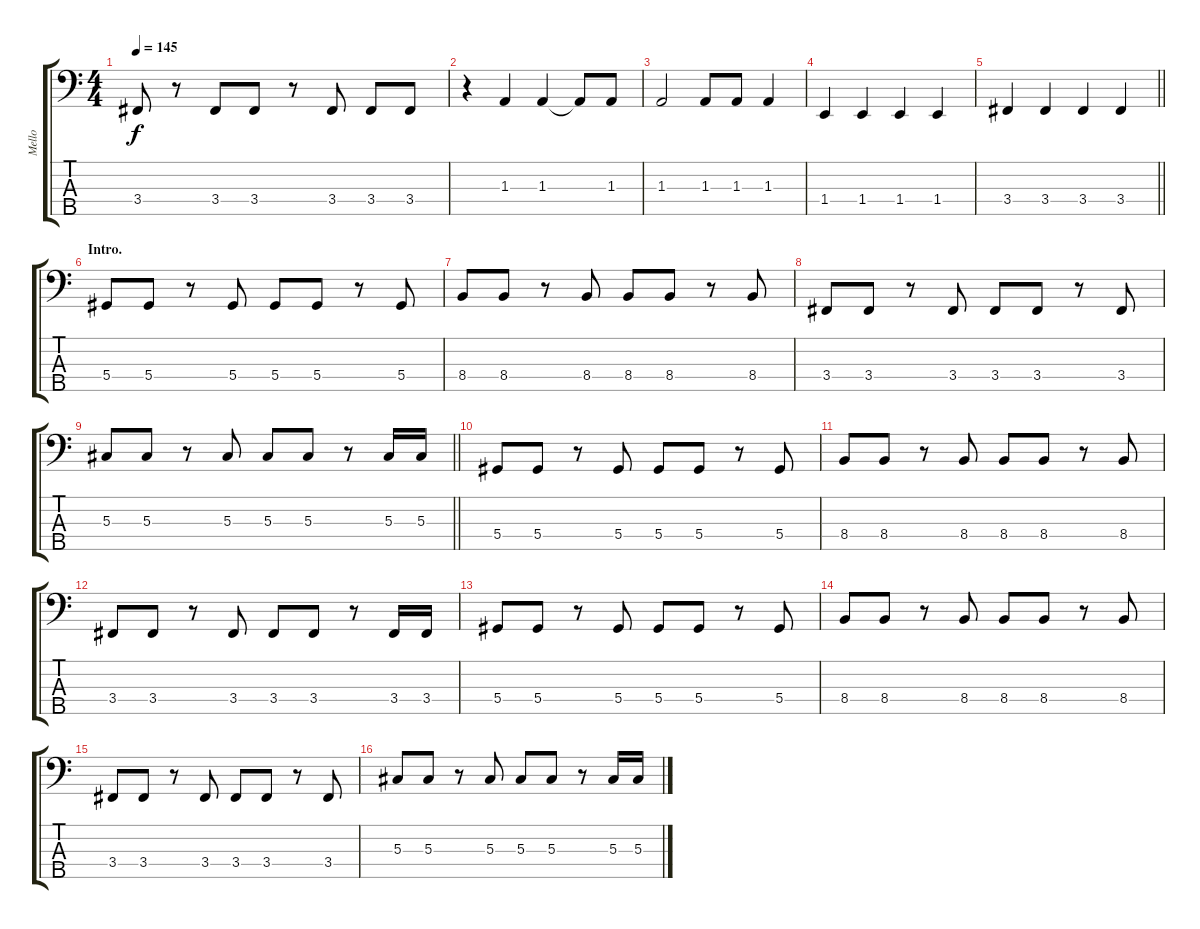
\track ("Mello" "Mello") {instrument electricbassfinger}
\staff {score tabs}
\tuning (Gb2 Db2 Ab1 Eb1 Bb0) {hide}
\ts (4 4)
\tempo 145
\clef f4
\ks c
3.4.8{dy f} r.8 3.4.8 3.4.8 r.8 3.4.8 3.4.8 3.4.8 |
r.4 1.3.4 1.3.4 1.3{t}.8 1.3.8 |
1.3.2 1.3.8 1.3.8 1.3.4 |
1.4.4 1.4.4 1.4.4 1.4.4 |
\barLineRight lightlight
3.4.4 3.4.4 3.4.4 3.4.4 |
\section ("" "Intro.")
5.4.8 5.4.8 r.8 5.4.8 5.4.8 5.4.8 r.8 5.4.8 |
8.4.8 8.4.8 r.8 8.4.8 8.4.8 8.4.8 r.8 8.4.8 |
3.4.8 3.4.8 r.8 3.4.8 3.4.8 3.4.8 r.8 3.4.8 |
\barLineRight lightlight
5.3.8 5.3.8 r.8 5.3.8 5.3.8 5.3.8 r.8 5.3.16 5.3.16 |
5.4.8 5.4.8 r.8 5.4.8 5.4.8 5.4.8 r.8 5.4.8 |
8.4.8 8.4.8 r.8 8.4.8 8.4.8 8.4.8 r.8 8.4.8 |
3.4.8 3.4.8 r.8 3.4.8 3.4.8 3.4.8 r.8 3.4.16 3.4.16 |
5.4.8 5.4.8 r.8 5.4.8 5.4.8 5.4.8 r.8 5.4.8 |
8.4.8 8.4.8 r.8 8.4.8 8.4.8 8.4.8 r.8 8.4.8 |
3.4.8 3.4.8 r.8 3.4.8 3.4.8 3.4.8 r.8 3.4.8 |
5.3.8 5.3.8 r.8 5.3.8 5.3.8 5.3.8 r.8 5.3.16 5.3.16
